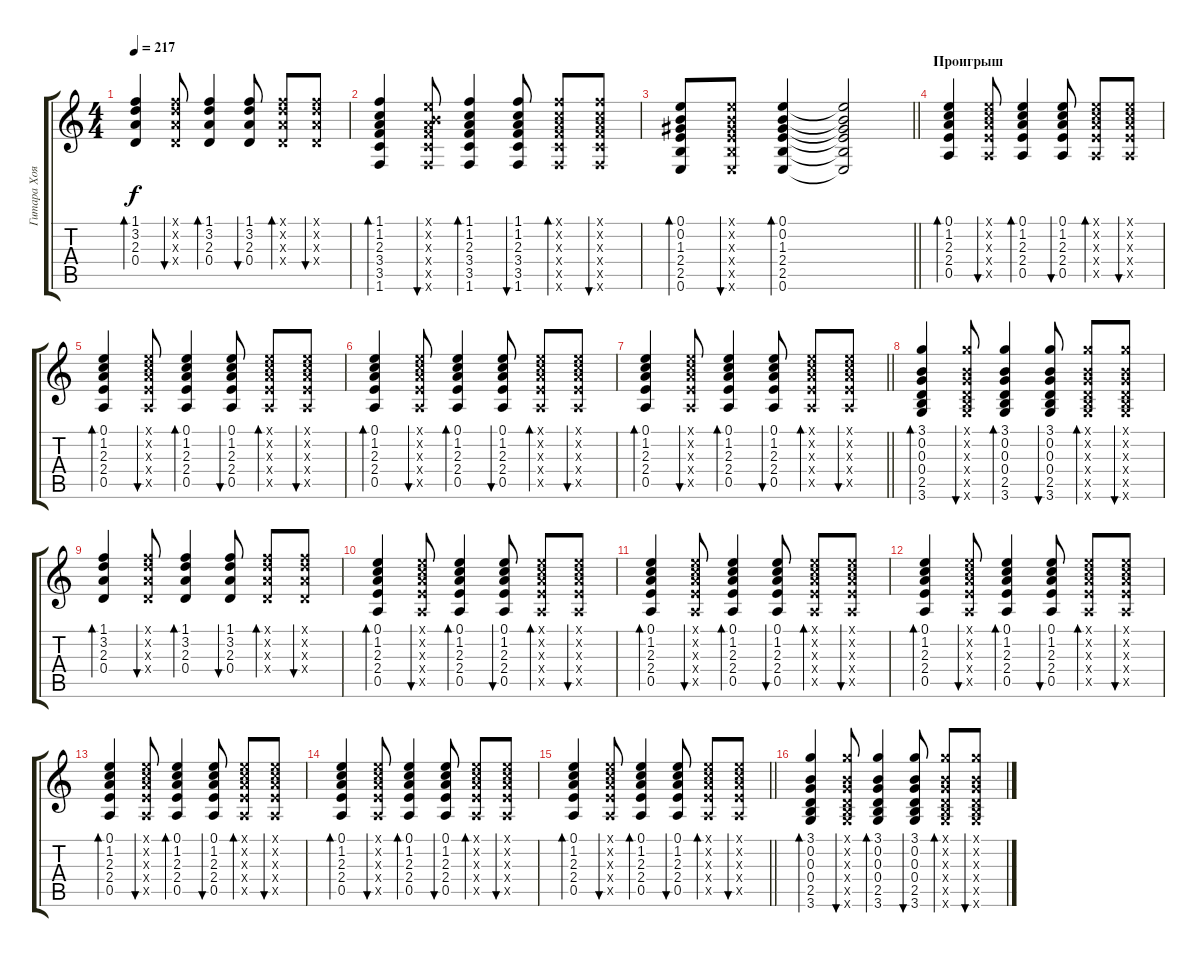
\track ("Гитара Хоя" "Гитара Хоя") {instrument acousticguitarsteel}
\staff {score tabs}
\tuning (E4 B3 G3 D3 A2 E2) {hide}
\ts (4 4)
\tempo 217
\clef g2
\ks c
(1.1 3.2 2.3 0.4).4{bd 60 dy f} (1.1{x} 3.2{x} 2.3{x} 0.4{x}).8{bu 60} (1.1 3.2 2.3 0.4).4{bd 60} (1.1 3.2 2.3 0.4).8{bu 60} (1.1{x} 3.2{x} 2.3{x} 0.4{x}).8{bd 60} (1.1{x} 3.2{x} 2.3{x} 0.4{x}).8{bu 60} |
(1.1 1.2 2.3 3.4 3.5 1.6).4{bd 60} (0.1{x} 0.2{x} 2.3{x} 3.4{x} 3.5{x} 1.6{x}).8{bu 60} (1.1 1.2 2.3 3.4 3.5 1.6).4{bd 60} (1.1 1.2 2.3 3.4 3.5 1.6).8{bu 60} (1.1{x} 1.2{x} 2.3{x} 3.4{x} 3.5{x} 1.6{x}).8{bd 60} (1.1{x} 1.2{x} 2.3{x} 3.4{x} 3.5{x} 1.6{x}).8{bu 60} |
\barLineRight lightlight
(0.1 0.2 1.3 2.4 2.5 0.6).8{bd 60} (0.1{x} 0.2{x} 1.3{x} 2.4{x} 2.5{x} 0.6{x}).8{bu 60} (0.1 0.2 1.3 2.4 2.5 0.6).4{bd 60} (0.1{t} 0.2{t} 1.3{t} 2.4{t} 2.5{t} 0.6{t}).2 |
\section ("" "Проигрыш")
(0.1 1.2 2.3 2.4 0.5).4{bd 60} (0.1{x} 1.2{x} 2.3{x} 2.4{x} 0.5{x}).8{bu 60} (0.1 1.2 2.3 2.4 0.5).4{bd 60} (0.1 1.2 2.3 2.4 0.5).8{bu 60} (0.1{x} 1.2{x} 2.3{x} 2.4{x} 0.5{x}).8{bd 60} (0.1{x} 1.2{x} 2.3{x} 2.4{x} 0.5{x}).8{bu 60} |
(0.1 1.2 2.3 2.4 0.5).4{bd 60} (0.1{x} 1.2{x} 2.3{x} 2.4{x} 0.5{x}).8{bu 60} (0.1 1.2 2.3 2.4 0.5).4{bd 60} (0.1 1.2 2.3 2.4 0.5).8{bu 60} (0.1{x} 1.2{x} 2.3{x} 2.4{x} 0.5{x}).8{bd 60} (0.1{x} 1.2{x} 2.3{x} 2.4{x} 0.5{x}).8{bu 60} |
(0.1 1.2 2.3 2.4 0.5).4{bd 60} (0.1{x} 1.2{x} 2.3{x} 2.4{x} 0.5{x}).8{bu 60} (0.1 1.2 2.3 2.4 0.5).4{bd 60} (0.1 1.2 2.3 2.4 0.5).8{bu 60} (0.1{x} 1.2{x} 2.3{x} 2.4{x} 0.5{x}).8{bd 60} (0.1{x} 1.2{x} 2.3{x} 2.4{x} 0.5{x}).8{bu 60} |
\barLineRight lightlight
(0.1 1.2 2.3 2.4 0.5).4{bd 60} (0.1{x} 1.2{x} 2.3{x} 2.4{x} 0.5{x}).8{bu 60} (0.1 1.2 2.3 2.4 0.5).4{bd 60} (0.1 1.2 2.3 2.4 0.5).8{bu 60} (0.1{x} 1.2{x} 2.3{x} 2.4{x} 0.5{x}).8{bd 60} (0.1{x} 1.2{x} 2.3{x} 2.4{x} 0.5{x}).8{bu 60} |
(3.1 0.2 0.3 0.4 2.5 3.6).4{bd 60} (3.1{x} 0.2{x} 0.3{x} 0.4{x} 2.5{x} 3.6{x}).8{bu 60} (3.1 0.2 0.3 0.4 2.5 3.6).4{bd 60} (3.1 0.2 0.3 0.4 2.5 3.6).8{bu 60} (3.1{x} 0.2{x} 0.3{x} 0.4{x} 2.5{x} 3.6{x}).8{bd 60} (3.1{x} 0.2{x} 0.3{x} 0.4{x} 2.5{x} 3.6{x}).8{bu 60} |
(1.1 3.2 2.3 0.4).4{bd 60} (1.1{x} 3.2{x} 2.3{x} 0.4{x}).8{bu 60} (1.1 3.2 2.3 0.4).4{bd 60} (1.1 3.2 2.3 0.4).8{bu 60} (1.1{x} 3.2{x} 2.3{x} 0.4{x}).8{bd 60} (1.1{x} 3.2{x} 2.3{x} 0.4{x}).8{bu 60} |
(0.1 1.2 2.3 2.4 0.5).4{bd 60} (0.1{x} 1.2{x} 2.3{x} 2.4{x} 0.5{x}).8{bu 60} (0.1 1.2 2.3 2.4 0.5).4{bd 60} (0.1 1.2 2.3 2.4 0.5).8{bu 60} (0.1{x} 1.2{x} 2.3{x} 2.4{x} 0.5{x}).8{bd 60} (0.1{x} 1.2{x} 2.3{x} 2.4{x} 0.5{x}).8{bu 60} |
(0.1 1.2 2.3 2.4 0.5).4{bd 60} (0.1{x} 1.2{x} 2.3{x} 2.4{x} 0.5{x}).8{bu 60} (0.1 1.2 2.3 2.4 0.5).4{bd 60} (0.1 1.2 2.3 2.4 0.5).8{bu 60} (0.1{x} 1.2{x} 2.3{x} 2.4{x} 0.5{x}).8{bd 60} (0.1{x} 1.2{x} 2.3{x} 2.4{x} 0.5{x}).8{bu 60} |
(0.1 1.2 2.3 2.4 0.5).4{bd 60} (0.1{x} 1.2{x} 2.3{x} 2.4{x} 0.5{x}).8{bu 60} (0.1 1.2 2.3 2.4 0.5).4{bd 60} (0.1 1.2 2.3 2.4 0.5).8{bu 60} (0.1{x} 1.2{x} 2.3{x} 2.4{x} 0.5{x}).8{bd 60} (0.1{x} 1.2{x} 2.3{x} 2.4{x} 0.5{x}).8{bu 60} |
(0.1 1.2 2.3 2.4 0.5).4{bd 60} (0.1{x} 1.2{x} 2.3{x} 2.4{x} 0.5{x}).8{bu 60} (0.1 1.2 2.3 2.4 0.5).4{bd 60} (0.1 1.2 2.3 2.4 0.5).8{bu 60} (0.1{x} 1.2{x} 2.3{x} 2.4{x} 0.5{x}).8{bd 60} (0.1{x} 1.2{x} 2.3{x} 2.4{x} 0.5{x}).8{bu 60} |
(0.1 1.2 2.3 2.4 0.5).4{bd 60} (0.1{x} 1.2{x} 2.3{x} 2.4{x} 0.5{x}).8{bu 60} (0.1 1.2 2.3 2.4 0.5).4{bd 60} (0.1 1.2 2.3 2.4 0.5).8{bu 60} (0.1{x} 1.2{x} 2.3{x} 2.4{x} 0.5{x}).8{bd 60} (0.1{x} 1.2{x} 2.3{x} 2.4{x} 0.5{x}).8{bu 60} |
\barLineRight lightlight
(0.1 1.2 2.3 2.4 0.5).4{bd 60} (0.1{x} 1.2{x} 2.3{x} 2.4{x} 0.5{x}).8{bu 60} (0.1 1.2 2.3 2.4 0.5).4{bd 60} (0.1 1.2 2.3 2.4 0.5).8{bu 60} (0.1{x} 1.2{x} 2.3{x} 2.4{x} 0.5{x}).8{bd 60} (0.1{x} 1.2{x} 2.3{x} 2.4{x} 0.5{x}).8{bu 60} |
(3.1 0.2 0.3 0.4 2.5 3.6).4{bd 60} (3.1{x} 0.2{x} 0.3{x} 0.4{x} 2.5{x} 3.6{x}).8{bu 60} (3.1 0.2 0.3 0.4 2.5 3.6).4{bd 60} (3.1 0.2 0.3 0.4 2.5 3.6).8{bu 60} (3.1{x} 0.2{x} 0.3{x} 0.4{x} 2.5{x} 3.6{x}).8{bd 60} (3.1{x} 0.2{x} 0.3{x} 0.4{x} 2.5{x} 3.6{x}).8{bu 60}
